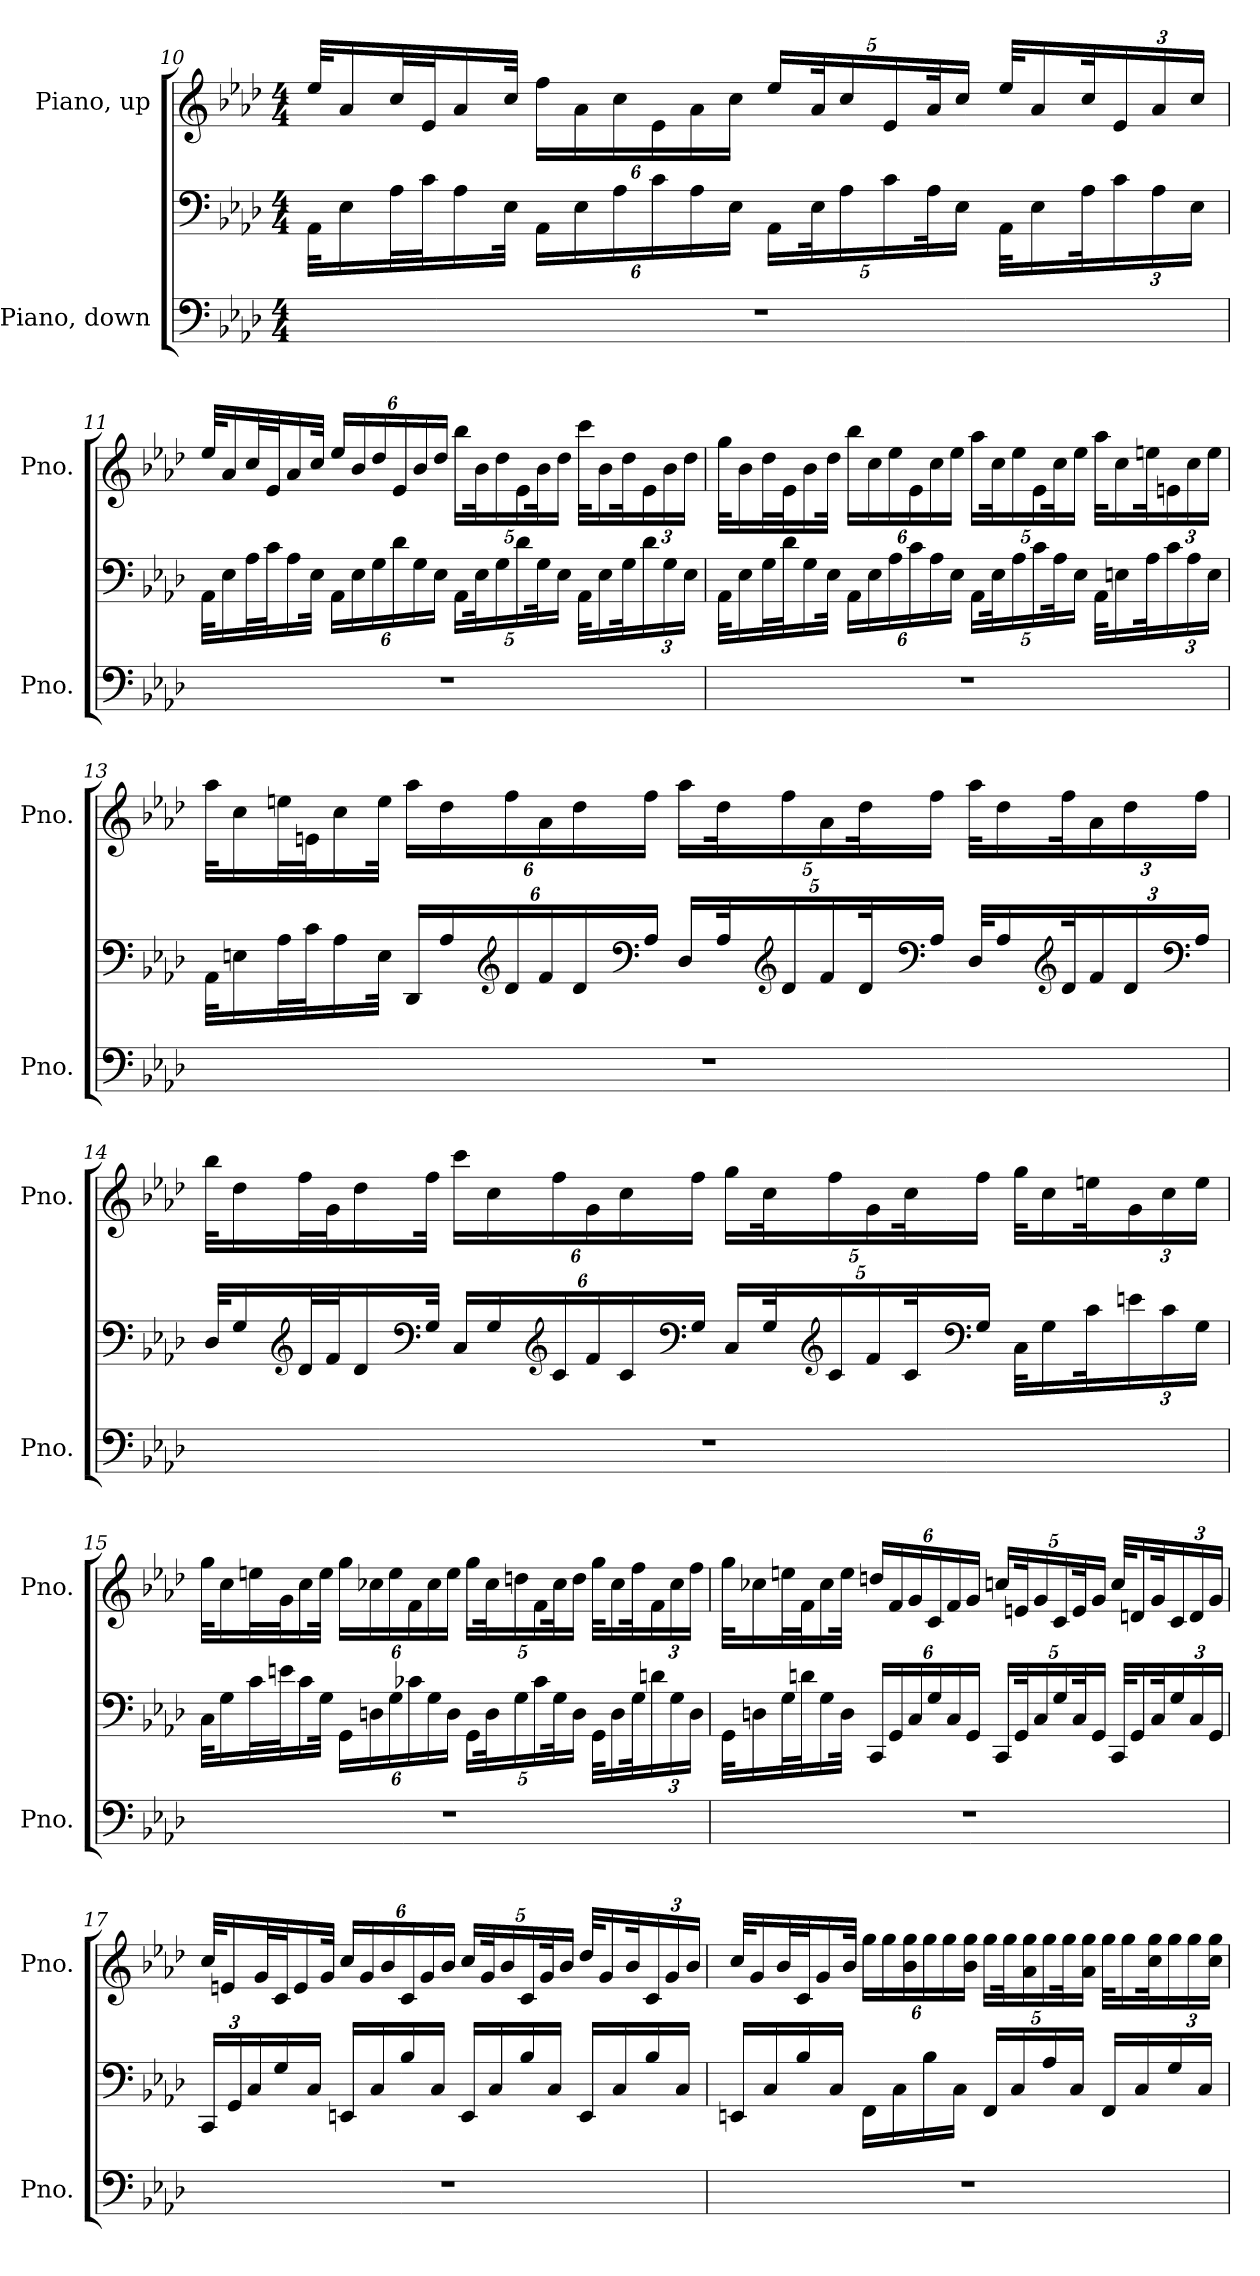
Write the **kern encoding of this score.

**kern	**kern	**kern
*part2	*part2	*part1
*staff3	*staff2	*staff1
*I"Piano, down	*	*I"Piano, up
*I'Pno.	*	*I'Pno.
!!LO:LB:g=z
*clefF4	*clefF4	*clefG2
*k[b-e-a-d-]	*k[b-e-a-d-]	*k[b-e-a-d-]
*M4/4	*M4/4	*M4/4
=10	=10	=10
1r	32AA-\KLL	32ee-/KLL
.	16E-\	16a-/
.	32A-\L	32cc/L
.	32c\J	32e-/J
.	16A-\	16a-/
.	32E-\JJk	32cc/JJk
*	*Xbrackettup	*Xbrackettup
.	24AA-\LL	24ff\LL
.	24E-\	24a-\
.	24A-\	24cc\
.	24c\	24e-\
.	24A-\	24a-\
.	24E-\JJ	24cc\JJ
.	20AA-\LL	20ee-/LL
.	40E-\K	40a-/K
.	20A-\	20cc/
.	20c\	20e-/
.	40A-\K	40a-/K
.	20E-\JJ	20cc/JJ
.	32AA-\KLL	32ee-/KLL
.	16E-\	16a-/
.	32A-\K	32cc/K
.	24c\	24e-/
.	24A-\	24a-/
.	24E-\JJ	24cc/JJ
!!LO:LB:g=z
=11	=11	=11
1r	32AA-\KLL	32ee-/KLL
.	16E-\	16a-/
.	32A-\L	32cc/L
.	32c\J	32e-/J
.	16A-\	16a-/
.	32E-\JJk	32cc/JJk
.	24AA-\LL	24ee-/LL
.	24E-\	24b-/
.	24G\	24dd-/
.	24d-\	24e-/
.	24G\	24b-/
.	24E-\JJ	24dd-/JJ
.	20AA-\LL	20bb-\LL
.	40E-\K	40b-\K
.	20G\	20dd-\
.	20d-\	20e-\
.	40G\K	40b-\K
.	20E-\JJ	20dd-\JJ
.	32AA-\KLL	32ccc\KLL
.	16E-\	16b-\
.	32G\K	32dd-\K
.	24d-\	24e-\
.	24G\	24b-\
.	24E-\JJ	24dd-\JJ
!!LO:LB:g=z
=12	=12	=12
1r	32AA-\KLL	32gg\KLL
.	16E-\	16b-\
.	32G\L	32dd-\L
.	32d-\J	32e-\J
.	16G\	16b-\
.	32E-\JJk	32dd-\JJk
.	24AA-\LL	24bb-\LL
.	24E-\	24cc\
.	24A-\	24ee-\
.	24c\	24e-\
.	24A-\	24cc\
.	24E-\JJ	24ee-\JJ
.	20AA-\LL	20aa-\LL
.	40E-\K	40cc\K
.	20A-\	20ee-\
.	20c\	20e-\
.	40A-\K	40cc\K
.	20E-\JJ	20ee-\JJ
.	32AA-\KLL	32aa-\KLL
.	16En\	16cc\
.	32A-\K	32een\K
.	24c\	24en\
.	24A-\	24cc\
.	24E\JJ	24ee\JJ
!!LO:PB:g=z
=13	=13	=13
1r	32AA-\KLL	32aa-\KLL
.	16En\	16cc\
.	32A-\L	32een\L
.	32c\J	32en\J
.	16A-\	16cc\
.	32E\JJk	32ee\JJk
.	24DD-/LL	24aa-\LL
.	24A-/	24dd-\
*	*clefG2	*
.	24d-/	24ff\
.	24f/	24a-\
.	24d-/	24dd-\
*	*clefF4	*
.	24A-/JJ	24ff\JJ
.	20D-/LL	20aa-\LL
.	40A-/K	40dd-\K
*	*clefG2	*
.	20d-/	20ff\
.	20f/	20a-\
.	40d-/K	40dd-\K
*	*clefF4	*
.	20A-/JJ	20ff\JJ
.	32D-/KLL	32aa-\KLL
.	16A-/	16dd-\
*	*clefG2	*
.	32d-/K	32ff\K
.	24f/	24a-\
.	24d-/	24dd-\
*	*clefF4	*
.	24A-/JJ	24ff\JJ
!!LO:LB:g=z
=14	=14	=14
1r	32D-/KLL	32bb-\KLL
.	16G/	16dd-\
*	*clefG2	*
.	32d-/L	32ff\L
.	32f/J	32g\J
.	16d-/	16dd-\
*	*clefF4	*
.	32G/JJk	32ff\JJk
.	24C/LL	24ccc\LL
.	24G/	24cc\
*	*clefG2	*
.	24c/	24ff\
.	24f/	24g\
.	24c/	24cc\
*	*clefF4	*
.	24G/JJ	24ff\JJ
.	20C/LL	20gg\LL
.	40G/K	40cc\K
*	*clefG2	*
.	20c/	20ff\
.	20f/	20g\
.	40c/K	40cc\K
*	*clefF4	*
.	20G/JJ	20ff\JJ
.	32C\KLL	32gg\KLL
.	16G\	16cc\
.	32c\K	32een\K
.	24en\	24g\
.	24c\	24cc\
.	24G\JJ	24ee\JJ
!!LO:LB:g=z
=15	=15	=15
1r	32C\KLL	32gg\KLL
.	16G\	16cc\
.	32c\L	32een\L
.	32en\J	32g\J
.	16c\	16cc\
.	32G\JJk	32ee\JJk
.	24GG\LL	24gg\LL
.	24Dn\	24cc-X\
.	24G\	24ee\
.	24c-X\	24f\
.	24G\	24cc-\
.	24D\JJ	24ee\JJ
.	20GG\LL	20gg\LL
.	40D\K	40cc-\K
.	20G\	20ddn\
.	20c-\	20f\
.	40G\K	40cc-\K
.	20D\JJ	20dd\JJ
.	32GG\KLL	32gg\KLL
.	16D\	16cc-\
.	32G\K	32ff\K
.	24dn\	24f\
.	24G\	24cc-\
.	24D\JJ	24ff\JJ
!!LO:LB:g=z
=16	=16	=16
1r	32GG\KLL	32gg\KLL
.	16Dn\	16cc-X\
.	32G\L	32een\L
.	32dn\J	32f\J
.	16G\	16cc-\
.	32D\JJk	32ee\JJk
.	24CC/LL	24ddn/LL
.	24GG/	24f/
.	24C/	24g/
.	24G/	24c/
.	24C/	24f/
.	24GG/JJ	24g/JJ
.	20CC/LL	20ccn/LL
.	40GG/K	40en/K
.	20C/	20g/
.	20G/	20c/
.	40C/K	40e/K
.	20GG/JJ	20g/JJ
.	32CC/KLL	32cc/KLL
.	16GG/	16dn/
.	32C/K	32g/K
.	24G/	24c/
.	24C/	24d/
.	24GG/JJ	24g/JJ
!!LO:PB:g=z
=17	=17	=17
1r	24CC/LL	32cc/KLL
.	.	16en/
.	24GG/	.
.	24C/	.
.	.	32g/L
.	16G/	32c/J
.	.	16e/
.	16C/JJ	.
.	.	32g/JJk
.	16EEn/LL	24cc/LL
.	.	24g/
.	16C/	.
.	.	24b-/
.	16B-/	24c/
.	.	24g/
.	16C/JJ	.
.	.	24b-/JJ
.	16EE/LL	20cc/LL
.	.	40g/K
.	16C/	.
.	.	20b-/
.	16B-/	20c/
.	.	40g/K
.	16C/JJ	.
.	.	20b-/JJ
.	16EE/LL	32dd-/KLL
.	.	16g/
.	16C/	.
.	.	32b-/K
.	16B-/	24c/
.	.	24g/
.	16C/JJ	.
.	.	24b-/JJ
!!LO:LB:g=z
=18	=18	=18
1r	16EEn/LL	32cc/KLL
.	.	16g/
.	16C/	.
.	.	32b-/L
.	16B-/	32c/J
.	.	16g/
.	16C/JJ	.
.	.	32b-/JJk
.	16FF\LL	24gg\LL
.	.	24gg\
.	16C\	.
.	.	24b-\ 24gg\
.	16B-\	24gg\
.	.	24gg\
.	16C\JJ	.
.	.	24b-\ 24gg\JJ
.	16FF/LL	20gg\LL
.	.	40gg\K
.	16C/	.
.	.	20a-\ 20gg\
.	16A-/	20gg\
.	.	40gg\K
.	16C/JJ	.
.	.	20a-\ 20gg\JJ
.	16FF/LL	32gg\KLL
.	.	16gg\
.	16C/	.
.	.	32cc\ 32gg\K
.	16G/	24gg\
.	.	24gg\
.	16C/JJ	.
.	.	24cc\ 24gg\JJ
=	=	=
*-	*-	*-
